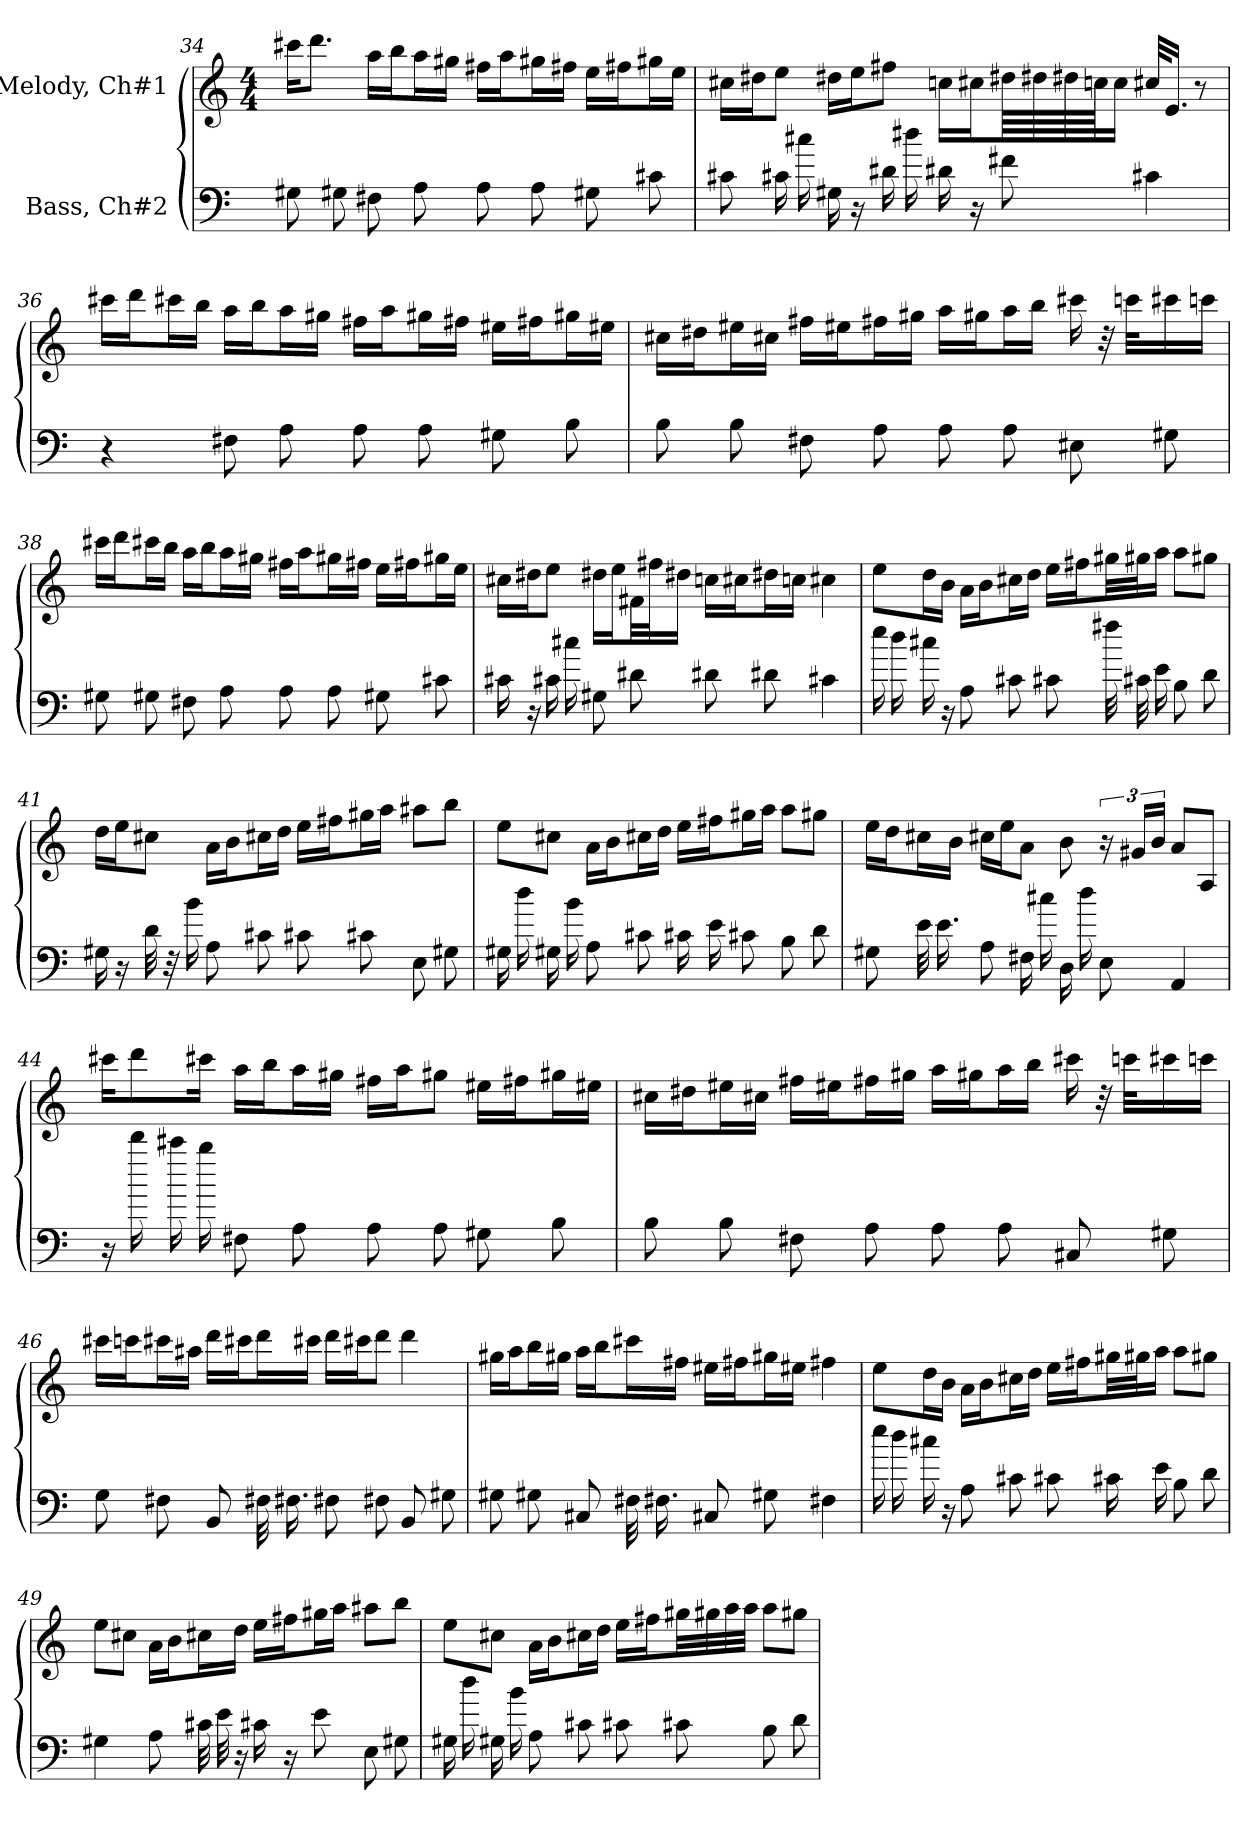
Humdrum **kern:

**kern	**kern
*part2	*part1
*staff2	*staff1
*I"Bass, Ch#2	*I"Melody, Ch#1
*clefF4	*
*	*M4/4
=34	=34
8G#X	16ccc#XKL
.	8.dddJ
8G#X	.
8F#X	16aaLL
.	16bbJ
8A	16aaL
.	16gg#XJJ
8A	16ff#XLL
.	16aaJ
8A	16gg#XL
.	16ff#XJJ
8G#X	16eeLL
.	16ff#XJ
8c#X	16gg#XL
.	16eeJJ
=35	=35
8c#X	16cc#XLL
.	16dd#XJ
16c#X	8eeJ
16cc#X	.
16G#X	16dd#XLL
16r	16eeJ
16d#X	8ff#XJ
16dd#X	.
16d#X	16ccLL
16r	16cc#XJ
8f#X	64dd#XLLL
.	64dd#X
.	64dd#X
.	64ccJJ
.	16ccJJ
4c#X	32cc#XKLL
.	16.eJJ
.	8r
=36	=36
4r	16ccc#XLL
.	16dddJ
.	16ccc#XL
.	16bbJJ
8F#X	16aaLL
.	16bbJ
8A	16aaL
.	16gg#XJJ
8A	16ff#XLL
.	16aaJ
8A	16gg#XL
.	16ff#XJJ
8G#X	16ee#XLL
.	16ff#XJ
8B	16gg#XL
.	16ee#XJJ
=37	=37
8B	16cc#XLL
.	16dd#XJ
8B	16ee#XL
.	16cc#XJJ
8F#X	16ff#XLL
.	16ee#XJ
8A	16ff#XL
.	16gg#XJJ
8A	16aaLL
.	16gg#XJ
8A	16aaL
.	16bbJJ
8E#X	16ccc#X
.	32r
.	32cccKLL
8G#X	16ccc#X
.	16cccJJ
=38	=38
8G#X	16ccc#XLL
.	16dddJ
8G#X	16ccc#XL
.	16bbJJ
8F#X	16aaLL
.	16bbJ
8A	16aaL
.	16gg#XJJ
8A	16ff#XLL
.	16aaJ
8A	16gg#XL
.	16ff#XJJ
8G#X	16eeLL
.	16ff#XJ
8c#X	16gg#XL
.	16eeJJ
=39	=39
16c#X	16cc#XLL
16r	16dd#XJ
16c#X	8eeJ
16cc#X	.
8G#X	16dd#XLL
.	16eeJ
8d#X	32f#XLL
.	32ff#XJ
.	16dd#XJJ
8d#X	16ccLL
.	16cc#XJ
8d#X	16dd#XL
.	16ccJJ
4c#X	4cc#X
=40	=40
16ee	8eeL
16dd	.
16cc#X	16ddL
16r	16bJJ
8A	16aLL
.	16bJ
8c#X	16cc#XL
.	16ddJJ
8c#X	16eeLL
.	16ff#XJ
32ff#X	32gg#XLL
32c#X	32gg#XJ
16e	16aaJJ
8B	8aaL
8d	8gg#XJ
=41	=41
16G#X	16ddLL
16r	16eeJ
32d	8cc#XJ
32r	.
16b	.
8A	16aLL
.	16bJ
8c#X	16cc#XL
.	16ddJJ
8c#X	16eeLL
.	16ff#XJ
8c#X	16gg#XL
.	16aaJJ
8E	8aa#XL
8G#X	8bbJ
=42	=42
16G#X	8eeL
16dd	.
16G#X	8cc#XJ
16b	.
8A	16aLL
.	16bJ
8c#X	16cc#XL
.	16ddJJ
16c#X	16eeLL
16e	16ff#XJ
8c#X	16gg#XL
.	16aaJJ
8B	8aaL
8d	8gg#XJ
=43	=43
8G#X	16eeLL
.	16ddJ
32e	16cc#XL
16.e	.
.	16bJJ
8A	16cc#XLL
.	16eeJ
16F#X	8aJ
16cc#X	.
16D	8b
16dd	.
8E	24r
.	24g#XLL
.	24bJJ
4AA	8aL
.	8AJ
=44	=44
16r	16ccc#XKL
16ddd	8ddd
16ccc#X	.
16bb	16ccc#XJk
8F#X	16aaLL
.	16bbJ
8A	16aaL
.	16gg#XJJ
8A	16ff#XLL
.	16aaJ
8A	8gg#XJ
8G#X	16ee#XLL
.	16ff#XJ
8B	16gg#XL
.	16ee#XJJ
=45	=45
8B	16cc#XLL
.	16dd#XJ
8B	16ee#XL
.	16cc#XJJ
8F#X	16ff#XLL
.	16ee#XJ
8A	16ff#XL
.	16gg#XJJ
8A	16aaLL
.	16gg#XJ
8A	16aaL
.	16bbJJ
8C#X	16ccc#X
.	32r
.	32cccKLL
8G#X	16ccc#X
.	16cccJJ
=46	=46
8G	16ccc#XLL
.	16cccJ
8F#X	16ccc#XL
.	16aa#XJJ
8BB	16dddLL
.	16ccc#XJ
32F#X	16dddL
16.F#X	.
.	16ccc#XJJ
8F#X	16dddLL
.	16ccc#XJ
8F#X	8dddJ
8BB	4ddd
8G#X	.
=47	=47
8G#X	16gg#XLL
.	16aaJ
8G#X	16bbL
.	16gg#XJJ
8C#X	16aaLL
.	16bbJ
32F#X	16ccc#XL
16.F#X	.
.	16ff#XJJ
8C#X	16ee#XLL
.	16ff#XJ
8G#X	16gg#XL
.	16ee#XJJ
4F#X	4ff#X
=48	=48
16ee	8eeL
16dd	.
16cc#X	16ddL
16r	16bJJ
8A	16aLL
.	16bJ
8c#X	16cc#XL
.	16ddJJ
8c#X	16eeLL
.	16ff#XJ
16c#X	32gg#XLL
.	32gg#XJ
16e	16aaJJ
8B	8aaL
8d	8gg#XJ
=49	=49
4G#X	8eeL
.	8cc#XJ
8A	16aLL
.	16bJ
32c#X	16cc#XL
32e	.
16r	16ddJJ
16c#X	16eeLL
16r	16ff#XJ
8e	16gg#XL
.	16aaJJ
8E	8aa#XL
8G#X	8bbJ
=50	=50
16G#X	8eeL
16dd	.
16G#X	8cc#XJ
16b	.
8A	16aLL
.	16bJ
8c#X	16cc#XL
.	16ddJJ
8c#X	16eeLL
.	16ff#XJ
8c#X	32gg#XLL
.	32gg#X
.	32aa
.	32aaJJJ
8B	8aaL
8d	8gg#XJ
=	=
*-	*-
